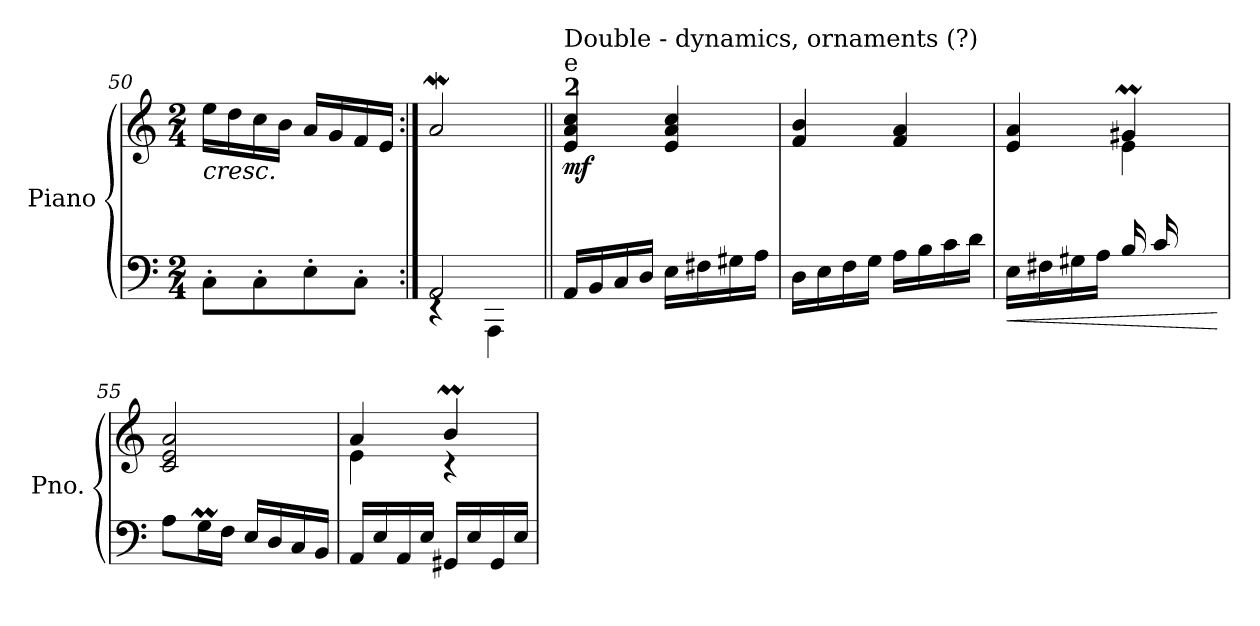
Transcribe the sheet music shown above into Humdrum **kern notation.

**kern	**kern	**dynam
*part1	*part1	*part1
*staff2	*staff1	*staff1/2
*I"Piano	*	*
*I'Pno.	*	*
*clefF4	*clefG2	*
*k[]	*k[]	*
*M2/4	*M2/4	*
=50	=50	=50
!	!LO:TX:b:i:t=cresc.	!
8C'\L	16ee\LL	.
.	16dd\	.
8C'\	16cc\	.
.	16b\JJ	.
8E'\	16a/LL	.
.	16g/	.
8C'\J	16f/	.
.	16e/JJ	.
=51:|!	=51:|!	=51:|!
*^	*	*
2AA/	4rEE	2aW/	.
.	4AAA\	.	.
*v	*v	*	*
!!LO:PB:g=z
=52||	=52||	=52||
*	*MM96	*
*^	*	*
!	!	!LO:TX:a:B:t=2	!
!	!	!LO:TX:a:t=e	!
!	!	!LO:TX:a:t=Double - dynamics, ornaments (?)	!
!	!	!	!LO:DY:b
*v	*v	*	*
16AA/LL	4e/ 4a/ 4cc/	mf
16BB/	.	.
16C/	.	.
16D/JJ	.	.
16E\LL	4e/ 4a/ 4cc/	.
16F#X\	.	.
16G#X\	.	.
16A\JJ	.	.
=53	=53	=53
16D\LL	4f/ 4b/	.
16E\	.	.
16F\	.	.
16G\JJ	.	.
16A\LL	4f/ 4a/	.
16B\	.	.
16c\	.	.
16d\JJ	.	.
=54	=54	=54
!	!	!LO:HP:b=2
*	*^	*
*	*	*^	*
16E\LL	4e/ 4a/	4ryy	4.ryy	<
16F#X\	.	.	.	.
16G#X\	.	.	.	.
16A\JJ	.	.	.	.
16B/LL	4g#Xm/	4e\	.	.
16c/	.	.	.	.
8ryy	.	.	16d\	.
.	.	.	16e\JJ	.
*	*v	*v	*v	*
.	.	[
=55	=55	=55
8A\L	2c/ 2e/ 2a/	.
16GM\L	.	.
16F\JJ	.	.
16E/LL	.	.
16D/	.	.
16C/	.	.
16BB/JJ	.	.
=56	=56	=56
*	*^	*
16AA/LL	4a/	4e\	.
16E/	.	.	.
16AA/	.	.	.
16E/JJ	.	.	.
16GG#X/LL	4bm/	4r	.
16E/	.	.	.
16GG#/	.	.	.
16E/JJ	.	.	.
*	*v	*v	*
=	=	=
*-	*-	*-
